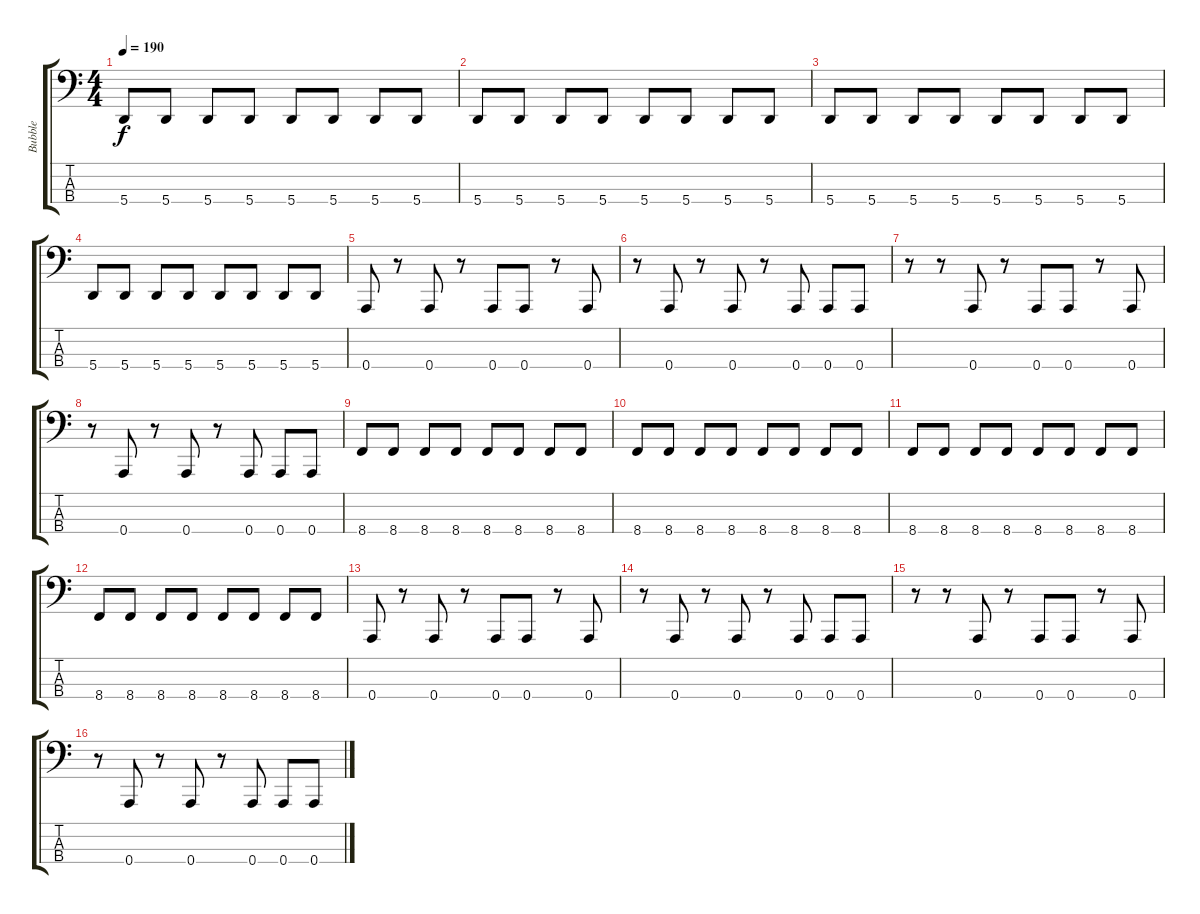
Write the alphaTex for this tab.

\track ("Bubble" "Bubble") {instrument electricbasspick}
\staff {score tabs}
\tuning (D2 A1 E1 A0) {hide}
\ts (4 4)
\tempo 190
\clef f4
\ks c
5.4.8{dy f} 5.4.8 5.4.8 5.4.8 5.4.8 5.4.8 5.4.8 5.4.8 |
5.4.8 5.4.8 5.4.8 5.4.8 5.4.8 5.4.8 5.4.8 5.4.8 |
5.4.8 5.4.8 5.4.8 5.4.8 5.4.8 5.4.8 5.4.8 5.4.8 |
5.4.8 5.4.8 5.4.8 5.4.8 5.4.8 5.4.8 5.4.8 5.4.8 |
0.4.8 r.8 0.4.8 r.8 0.4.8 0.4.8 r.8 0.4.8 |
r.8 0.4.8 r.8 0.4.8 r.8 0.4.8 0.4.8 0.4.8 |
r.8 r.8 0.4.8 r.8 0.4.8 0.4.8 r.8 0.4.8 |
r.8 0.4.8 r.8 0.4.8 r.8 0.4.8 0.4.8 0.4.8 |
8.4.8 8.4.8 8.4.8 8.4.8 8.4.8 8.4.8 8.4.8 8.4.8 |
8.4.8 8.4.8 8.4.8 8.4.8 8.4.8 8.4.8 8.4.8 8.4.8 |
8.4.8 8.4.8 8.4.8 8.4.8 8.4.8 8.4.8 8.4.8 8.4.8 |
8.4.8 8.4.8 8.4.8 8.4.8 8.4.8 8.4.8 8.4.8 8.4.8 |
0.4.8 r.8 0.4.8 r.8 0.4.8 0.4.8 r.8 0.4.8 |
r.8 0.4.8 r.8 0.4.8 r.8 0.4.8 0.4.8 0.4.8 |
r.8 r.8 0.4.8 r.8 0.4.8 0.4.8 r.8 0.4.8 |
r.8 0.4.8 r.8 0.4.8 r.8 0.4.8 0.4.8 0.4.8
